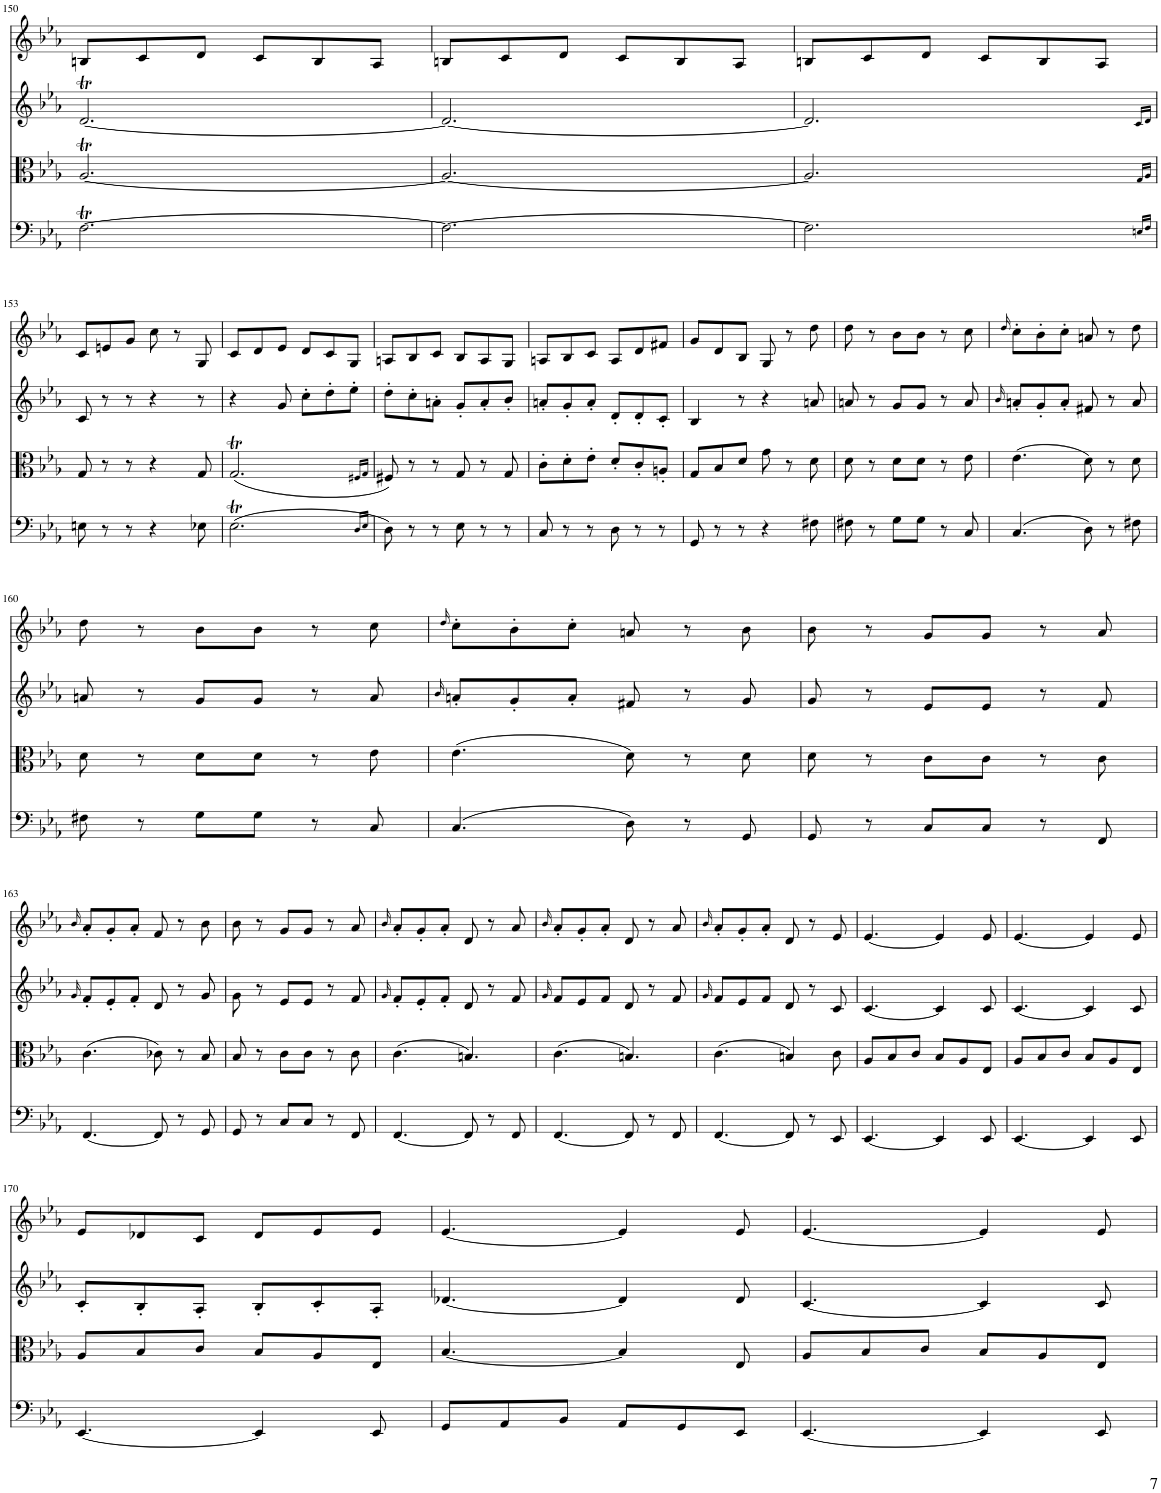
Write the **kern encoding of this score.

**kern	**kern	**kern	**kern
*part4	*part3	*part2	*part1
*staff4	*staff3	*staff2	*staff1
*I"Violoncello	*I"Viola	*I"Violin	*I"Violin
*I'Vc	*I'Vla	*I'Vln	*I'Vln
!!LO:PB:g=z
*clefF4	*clefC3	*clefG2	*clefG2
*k[b-e-a-]	*k[b-e-a-]	*k[b-e-a-]	*k[b-e-a-]
*M6/8	*M6/8	*M6/8	*M6/8
=150	=150	=150	=150
[2.FT\	[2.A-T/	[2.dt/	8Bn/L
.	.	.	8c/
.	.	.	8d/J
.	.	.	8c/L
.	.	.	8B/
.	.	.	8A-/J
=151	=151	=151	=151
2.F\_	2.A-/_	2.d/_	8Bn/L
.	.	.	8c/
.	.	.	8d/J
.	.	.	8c/L
.	.	.	8B/
.	.	.	8A-/J
=152	=152	=152	=152
2.F\]	2.A-/]	2.d/]	8Bn/L
.	.	.	8c/
.	.	.	8d/J
.	.	.	8c/L
.	.	.	8B/
.	.	.	8A-/J
16qEn/LL	16qG/LL	16qc/LL	.
16qF/JJ	16qA-/JJ	16qd/JJ	.
!!LO:LB:g=z
=153	=153	=153	=153
8En\	8G/	8c/	8c/L
8r	8r	8r	8en/
8r	8r	8r	8g/J
4r	4r	4r	8cc\
.	.	.	8r
8E-X\	8G/	8r	8G/
=154	=154	=154	=154
(2.E-T\	(2.Gt/	4r	8c/L
.	.	.	8d/
.	.	8g/	8e-/J
.	.	8cc'\L	8d/L
.	.	8dd'\	8c/
.	.	8ee-'\J	8G/J
16qD/LL	16qF#X/LL	.	.
16qE-/JJ	16qG/JJ	.	.
=155	=155	=155	=155
8D\)	8F#X/)	8dd'\L	8An/L
8r	8r	8cc'\	8B-/
8r	8r	8an'\J	8c/J
8E-\	8G/	8g'/L	8B-/L
8r	8r	8a'/	8A/
8r	8G/	8b-'/J	8G/J
=156	=156	=156	=156
8C/	8c'\L	8an'/L	8An/L
8r	8d'\	8g'/	8B-/
8r	8e-'\J	8a'/J	8c/J
8D\	8d'/L	8d'/L	8A/L
8r	8c'/	8d'/	8d/
8r	8An'/J	8c'/J	8f#X/J
=157	=157	=157	=157
8GG/	8G/L	4B-/	8g/L
8r	8B-/	.	8d/
8r	8d/J	8r	8B-/J
4r	8g\	4r	8G/
.	8r	.	8r
8F#X\	8d\	8an/	8dd\
=158	=158	=158	=158
8F#X\	8d\	8an/	8dd\
8r	8r	8r	8r
8G\L	8d\L	8g/L	8b-\L
8G\J	8d\J	8g/J	8b-\J
8r	8r	8r	8r
8C/	8e-\	8a/	8cc\
=159	=159	=159	=159
.	.	16qb-/	16qdd/
(4.C/	(4.e-\	8an'/L	8cc'\L
.	.	8g'/	8b-'\
.	.	8a'/J	8cc'\J
8D\)	8d\)	8f#X/	8an/
8r	8r	8r	8r
8F#X\	8d\	8a/	8dd\
!!LO:LB:g=z
=160	=160	=160	=160
8F#X\	8d\	8an/	8dd\
8r	8r	8r	8r
8G\L	8d\L	8g/L	8b-\L
8G\J	8d\J	8g/J	8b-\J
8r	8r	8r	8r
8C/	8e-\	8a/	8cc\
=161	=161	=161	=161
.	.	16qb-/	16qdd/
(4.C/	(4.e-\	8an'/L	8cc'\L
.	.	8g'/	8b-'\
.	.	8a'/J	8cc'\J
8D\)	8d\)	8f#X/	8an/
8r	8r	8r	8r
8GG/	8d\	8g/	8b-\
=162	=162	=162	=162
8GG/	8d\	8g/	8b-\
8r	8r	8r	8r
8C/L	8c\L	8e-/L	8g/L
8C/J	8c\J	8e-/J	8g/J
8r	8r	8r	8r
8FF/	8c\	8f/	8a-/
!!LO:LB:g=z
=163	=163	=163	=163
.	.	16qg/	16qb-/
[4.FF/	(4.c\	8f'/L	8a-'/L
.	.	8e-'/	8g'/
.	.	8f'/J	8a-'/J
8FF/]	8c-X\)	8d/	8f/
8r	8r	8r	8r
8GG/	8B-/	8g/	8b-\
=164	=164	=164	=164
8GG/	8B-/	8g\	8b-\
8r	8r	8r	8r
8C/L	8c\L	8e-/L	8g/L
8C/J	8c\J	8e-/J	8g/J
8r	8r	8r	8r
8FF/	8c\	8f/	8a-/
=165	=165	=165	=165
.	.	16qg/	16qb-/
[4.FF/	(4.c\	8f'/L	8a-'/L
.	.	8e-'/	8g'/
.	.	8f'/J	8a-'/J
8FF/]	4.Bn/)	8d/	8d/
8r	.	8r	8r
8FF/	.	8f/	8a-/
=166	=166	=166	=166
.	.	16qg/	16qb-/
[4.FF/	(4.c\	8f/L	8a-'/L
.	.	8e-/	8g'/
.	.	8f/J	8a-'/J
8FF/]	4.Bn/)	8d/	8d/
8r	.	8r	8r
8FF/	.	8f/	8a-/
=167	=167	=167	=167
.	.	16qg/	16qb-/
[4.FF/	(4.c\	8f/L	8a-'/L
.	.	8e-/	8g'/
.	.	8f/J	8a-'/J
8FF/]	4Bn/)	8d/	8d/
8r	.	8r	8r
8EE-/	8c\	8c/	8e-/
=168	=168	=168	=168
[4.EE-/	8A-/L	[4.c/	[4.e-/
.	8B-/	.	.
.	8c/J	.	.
4EE-/]	8B-/L	4c/]	4e-/]
.	8A-/	.	.
8EE-/	8E-/J	8c/	8e-/
=169	=169	=169	=169
[4.EE-/	8A-/L	[4.c/	[4.e-/
.	8B-/	.	.
.	8c/J	.	.
4EE-/]	8B-/L	4c/]	4e-/]
.	8A-/	.	.
8EE-/	8E-/J	8c/	8e-/
!!LO:LB:g=z
=170	=170	=170	=170
[4.EE-/	8A-/L	8c'/L	8e-/L
.	8B-/	8B-'/	8d-X/
.	8c/J	8A-'/J	8c/J
4EE-/]	8B-/L	8B-'/L	8d-/L
.	8A-/	8c'/	8e-/
8EE-/	8E-/J	8A-'/J	8e-/J
=171	=171	=171	=171
8GG/L	[4.B-/	[4.d-X/	[4.e-/
8AA-/	.	.	.
8BB-/J	.	.	.
8AA-/L	4B-/]	4d-/]	4e-/]
8GG/	.	.	.
8EE-/J	8E-/	8d-/	8e-/
=172	=172	=172	=172
[4.EE-/	8A-/L	[4.c/	[4.e-/
.	8B-/	.	.
.	8c/J	.	.
4EE-/]	8B-/L	4c/]	4e-/]
.	8A-/	.	.
8EE-/	8E-/J	8c/	8e-/
=	=	=	=
*-	*-	*-	*-
